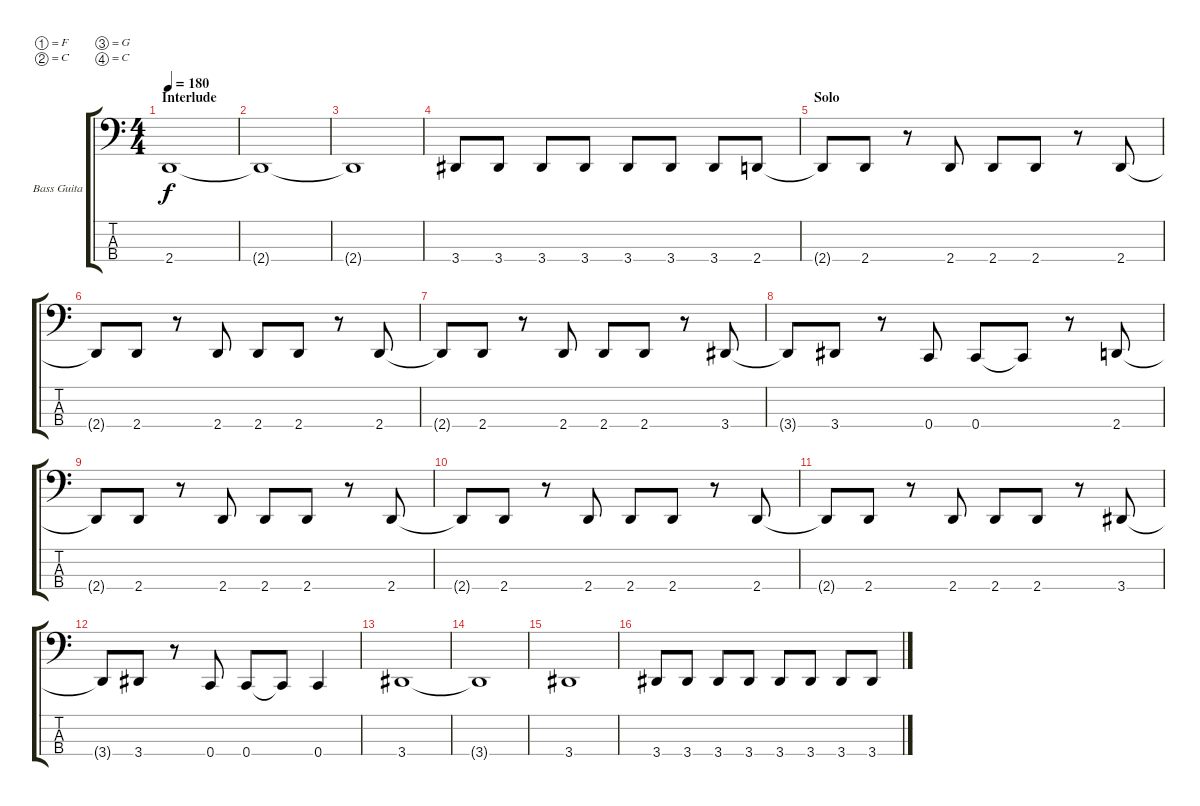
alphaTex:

\defaultSystemsLayout 4
\bracketExtendMode groupsimilarinstruments
\firstSystemTrackNameOrientation horizontal
\otherSystemsTrackNameOrientation horizontal
\track ("Bass Guitar" "Bass Guita") {instrument electricbassfinger}
\staff {score tabs}
\tuning (F2 C2 G1 C1)
\ts (4 4)
\section ("" "Interlude")
\tempo 180
\clef f4
\scale
0.333333
\ks c
2.4{t}.1{dy f} |
\scale
0.333333 2.4{t}.1 |
\scale
0.333333 2.4{t}.1 |
\scale
0.333333 3.4.8 3.4.8 3.4.8 3.4.8 3.4.8 3.4.8 3.4.8 2.4.8 |
\section ("" "Solo")
\scale
0.333333 2.4{t}.8 2.4.8 r.8 2.4.8 2.4.8 2.4.8 r.8 2.4.8 |
\scale
0.333333 2.4{t}.8 2.4.8 r.8 2.4.8 2.4.8 2.4.8 r.8 2.4.8 |
\scale
0.333333 2.4{t}.8 2.4.8 r.8 2.4.8 2.4.8 2.4.8 r.8 3.4.8 |
\scale
0.333333 3.4{t}.8 3.4.8 r.8 0.4.8 0.4.8 0.4{t}.8 r.8 2.4.8 |
\scale
0.333333 2.4{t}.8 2.4.8 r.8 2.4.8 2.4.8 2.4.8 r.8 2.4.8 |
\scale
0.333333 2.4{t}.8 2.4.8 r.8 2.4.8 2.4.8 2.4.8 r.8 2.4.8 |
\scale
0.333333 2.4{t}.8 2.4.8 r.8 2.4.8 2.4.8 2.4.8 r.8 3.4.8 |
\scale
0.333333 3.4{t}.8 3.4.8 r.8 0.4.8 0.4.8 0.4{t}.8 0.4.4 |
\scale
0.333333 3.4.1 |
\scale
0.333333 3.4{t}.1 |
\scale
0.333333 3.4.1 |
\scale
0.333333 3.4.8 3.4.8 3.4.8 3.4.8 3.4.8 3.4.8 3.4.8 3.4.8
